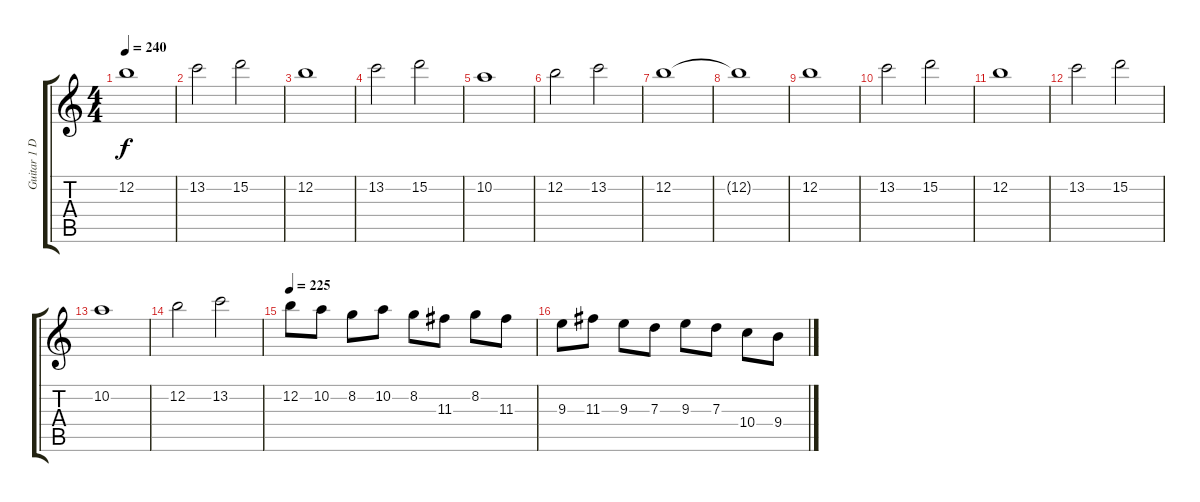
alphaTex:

\track ("Guitar 1 David Murray" "Guitar 1 D") {instrument electricguitarclean}
\staff {score tabs}
\tuning (E4 B3 G3 D3 A2 E2) {hide}
\ts (4 4)
\tempo 240
\clef g2
\ks c
12.2.1{dy f} |
13.2.2 15.2.2 |
12.2.1 |
13.2.2 15.2.2 |
10.2.1 |
12.2.2 13.2.2 |
12.2.1 |
12.2{t}.1 |
12.2.1 |
13.2.2 15.2.2 |
12.2.1 |
13.2.2 15.2.2 |
10.2.1 |
12.2.2 13.2.2 |
\tempo 225
12.2.8 10.2.8 8.2.8 10.2.8 8.2.8 11.3.8 8.2.8 11.3.8 |
9.3.8 11.3.8 9.3.8 7.3.8 9.3.8 7.3.8 10.4.8 9.4.8
